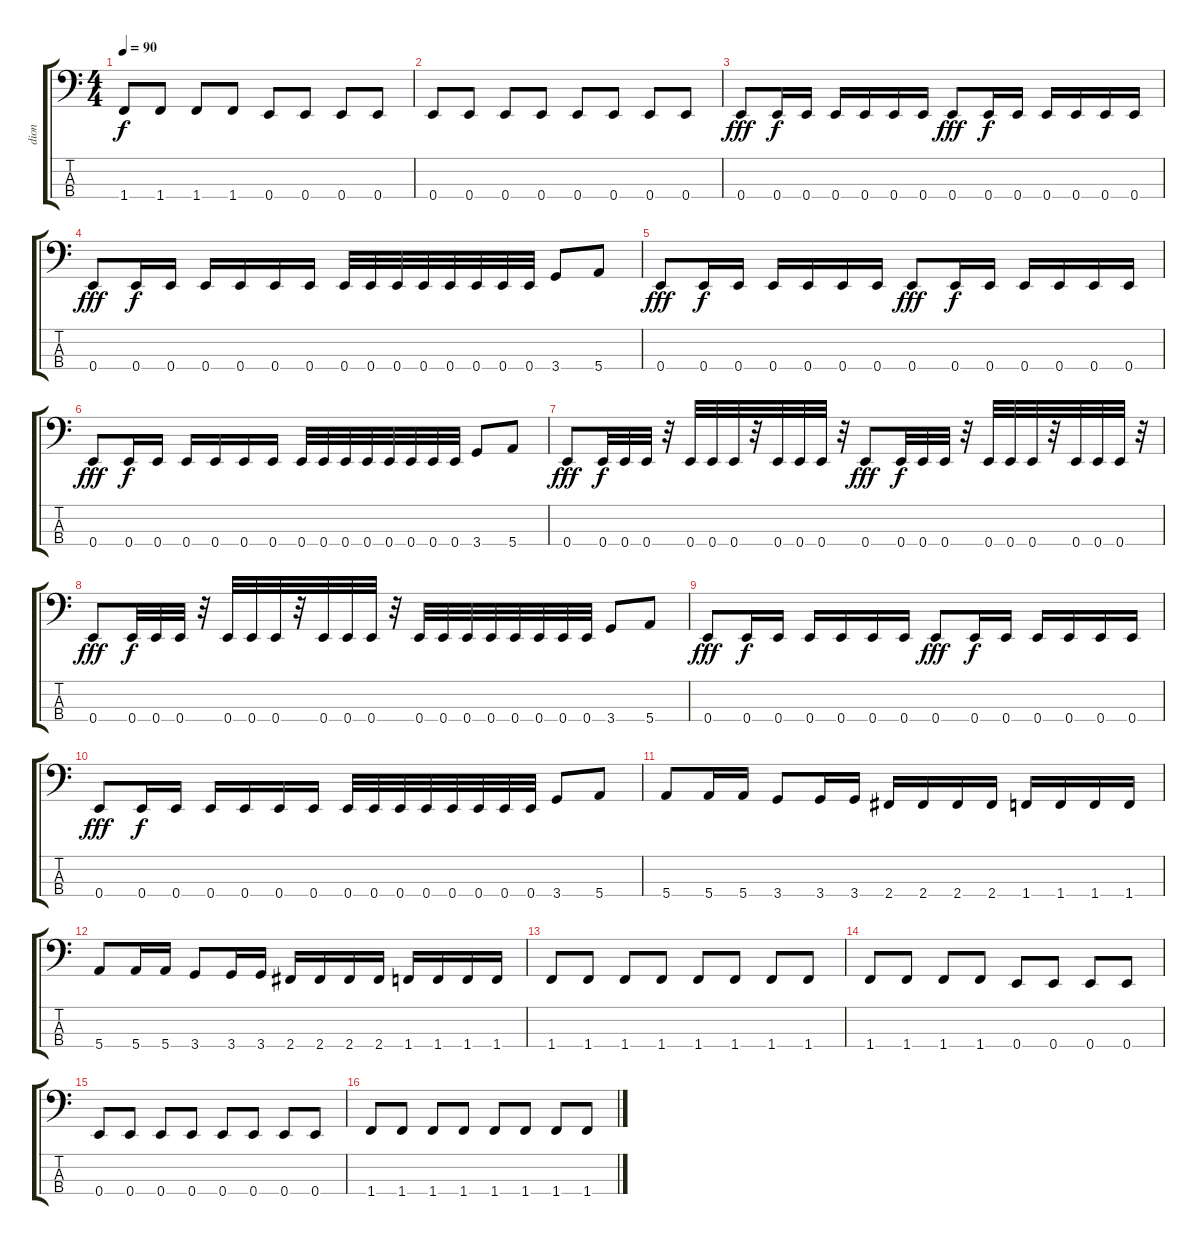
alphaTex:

\track ("dion" "dion") {instrument electricbassfinger}
\staff {score tabs}
\tuning (G2 D2 A1 E1) {hide}
\ts (4 4)
\tempo 90
\clef f4
\ks c
1.4.8{dy f} 1.4.8 1.4.8 1.4.8 0.4.8 0.4.8 0.4.8 0.4.8 |
0.4.8 0.4.8 0.4.8 0.4.8 0.4.8 0.4.8 0.4.8 0.4.8 |
0.4.8{dy fff} 0.4.16{dy f} 0.4.16 0.4.16 0.4.16 0.4.16 0.4.16 0.4.8{dy fff} 0.4.16{dy f} 0.4.16 0.4.16 0.4.16 0.4.16 0.4.16 |
0.4.8{dy fff} 0.4.16{dy f} 0.4.16 0.4.16 0.4.16 0.4.16 0.4.16 0.4.32 0.4.32 0.4.32 0.4.32 0.4.32 0.4.32 0.4.32 0.4.32 3.4.8 5.4.8 |
0.4.8{dy fff} 0.4.16{dy f} 0.4.16 0.4.16 0.4.16 0.4.16 0.4.16 0.4.8{dy fff} 0.4.16{dy f} 0.4.16 0.4.16 0.4.16 0.4.16 0.4.16 |
0.4.8{dy fff} 0.4.16{dy f} 0.4.16 0.4.16 0.4.16 0.4.16 0.4.16 0.4.32 0.4.32 0.4.32 0.4.32 0.4.32 0.4.32 0.4.32 0.4.32 3.4.8 5.4.8 |
0.4.8{dy fff} 0.4.32{dy f} 0.4.32 0.4.32 r.32 0.4.32 0.4.32 0.4.32 r.32 0.4.32 0.4.32 0.4.32 r.32 0.4.8{dy fff} 0.4.32{dy f} 0.4.32 0.4.32 r.32 0.4.32 0.4.32 0.4.32 r.32 0.4.32 0.4.32 0.4.32 r.32 |
0.4.8{dy fff} 0.4.32{dy f} 0.4.32 0.4.32 r.32 0.4.32 0.4.32 0.4.32 r.32 0.4.32 0.4.32 0.4.32 r.32 0.4.32 0.4.32 0.4.32 0.4.32 0.4.32 0.4.32 0.4.32 0.4.32 3.4.8 5.4.8 |
0.4.8{dy fff} 0.4.16{dy f} 0.4.16 0.4.16 0.4.16 0.4.16 0.4.16 0.4.8{dy fff} 0.4.16{dy f} 0.4.16 0.4.16 0.4.16 0.4.16 0.4.16 |
0.4.8{dy fff} 0.4.16{dy f} 0.4.16 0.4.16 0.4.16 0.4.16 0.4.16 0.4.32 0.4.32 0.4.32 0.4.32 0.4.32 0.4.32 0.4.32 0.4.32 3.4.8 5.4.8 |
5.4.8 5.4.16 5.4.16 3.4.8 3.4.16 3.4.16 2.4.16 2.4.16 2.4.16 2.4.16 1.4.16 1.4.16 1.4.16 1.4.16 |
5.4.8 5.4.16 5.4.16 3.4.8 3.4.16 3.4.16 2.4.16 2.4.16 2.4.16 2.4.16 1.4.16 1.4.16 1.4.16 1.4.16 |
1.4.8 1.4.8 1.4.8 1.4.8 1.4.8 1.4.8 1.4.8 1.4.8 |
1.4.8 1.4.8 1.4.8 1.4.8 0.4.8 0.4.8 0.4.8 0.4.8 |
0.4.8 0.4.8 0.4.8 0.4.8 0.4.8 0.4.8 0.4.8 0.4.8 |
1.4.8 1.4.8 1.4.8 1.4.8 1.4.8 1.4.8 1.4.8 1.4.8
